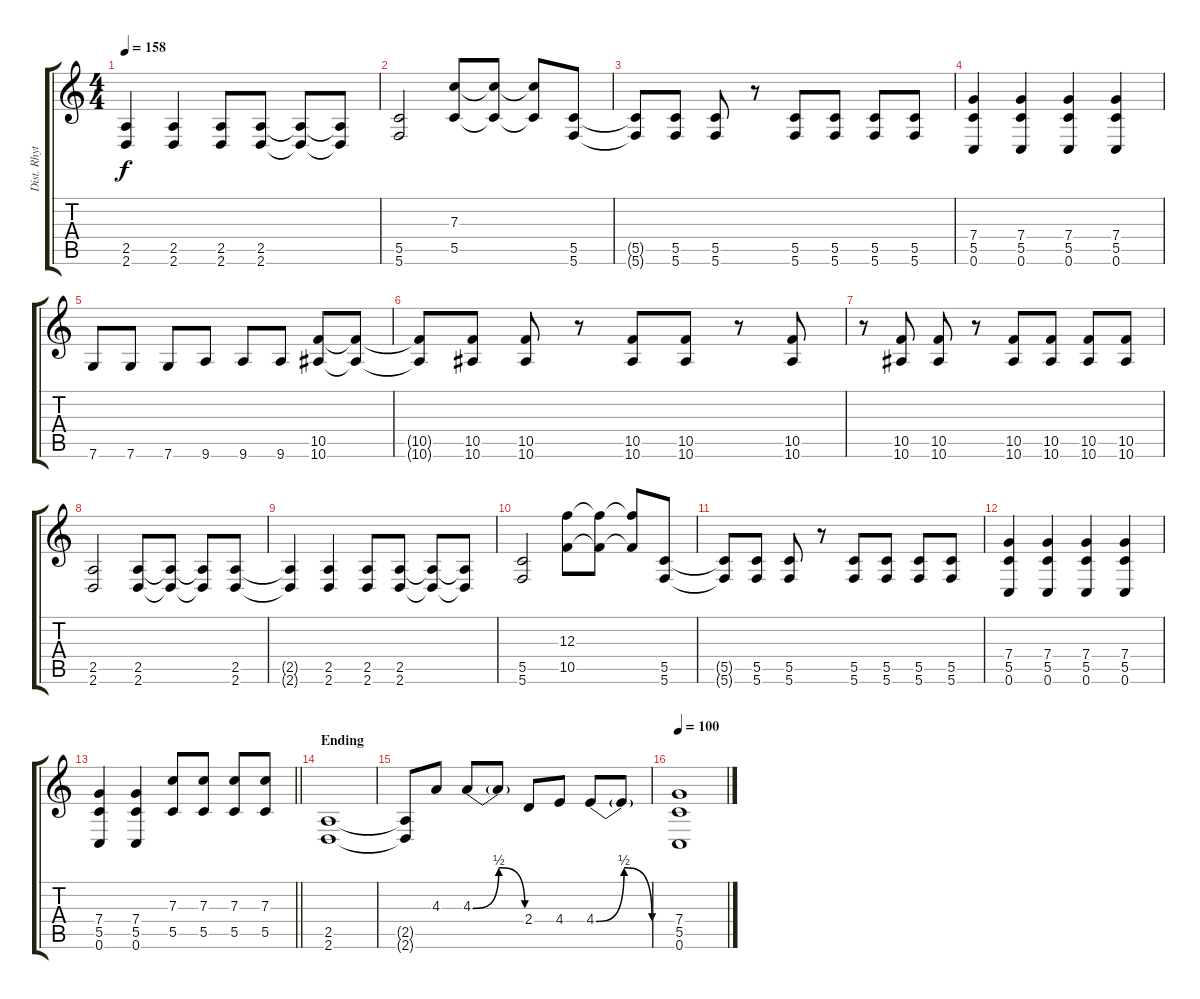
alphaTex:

\track ("Dist. Rhytm Guitar [R]" "Dist. Rhyt") {instrument distortionguitar}
\staff {score tabs}
\tuning (D4 A3 F3 C3 G2 C2) {hide}
\ts (4 4)
\tempo 158
\clef g2
\ks c
(2.5{t} 2.6{t}).4{dy f} (2.5 2.6).4 (2.5 2.6).8 (2.5 2.6).8 (2.5{t} 2.6{t}).8 (2.5{t} 2.6{t}).8 |
(5.5 5.6).2 (7.3 5.5).8 (7.3{t} 5.5{t}).8 (7.3{t} 5.5{t}).8 (5.5 5.6).8 |
(5.5{t} 5.6{t}).8 (5.5 5.6).8 (5.5 5.6).8 r.8 (5.5 5.6).8 (5.5 5.6).8 (5.5 5.6).8 (5.5 5.6).8 |
(7.4 5.5 0.6).4 (7.4 5.5 0.6).4 (7.4 5.5 0.6).4 (7.4 5.5 0.6).4 |
7.6.8 7.6.8 7.6.8 9.6.8 9.6.8 9.6.8 (10.5 10.6).8 (10.5{t} 10.6{t}).8 |
(10.5{t} 10.6{t}).8 (10.5 10.6).8 (10.5 10.6).8 r.8 (10.5 10.6).8 (10.5 10.6).8 r.8 (10.5 10.6).8 |
r.8 (10.5 10.6).8 (10.5 10.6).8 r.8 (10.5 10.6).8 (10.5 10.6).8 (10.5 10.6).8 (10.5 10.6).8 |
(2.5 2.6).2 (2.5 2.6).8 (2.5{t} 2.6{t}).8 (2.5{t} 2.6{t}).8 (2.5 2.6).8 |
(2.5{t} 2.6{t}).4 (2.5 2.6).4 (2.5 2.6).8 (2.5 2.6).8 (2.5{t} 2.6{t}).8 (2.5{t} 2.6{t}).8 |
(5.5 5.6).2 (12.3 10.5).8 (12.3{t} 10.5{t}).8 (12.3{t} 10.5{t}).8 (5.5 5.6).8 |
(5.5{t} 5.6{t}).8 (5.5 5.6).8 (5.5 5.6).8 r.8 (5.5 5.6).8 (5.5 5.6).8 (5.5 5.6).8 (5.5 5.6).8 |
(7.4 5.5 0.6).4 (7.4 5.5 0.6).4 (7.4 5.5 0.6).4 (7.4 5.5 0.6).4 |
\barLineRight lightlight
(7.4 5.5 0.6).4 (7.4 5.5 0.6).4 (7.3 5.5).8 (7.3 5.5).8 (7.3 5.5).8 (7.3 5.5).8 |
\section ("" "Ending")
(2.5 2.6).1 |
(2.5{t} 2.6{t}).8 4.3.8 4.3{be (bendrelease 0 0 30 2 30 2 60 0)}.8 4.3{t}.8 2.4.8 4.4.8 4.4{be (bendrelease 0 0 30 2 30 2 60 0)}.8 4.4{t}.8 |
\tempo 100
(7.4 5.5 0.6).1
